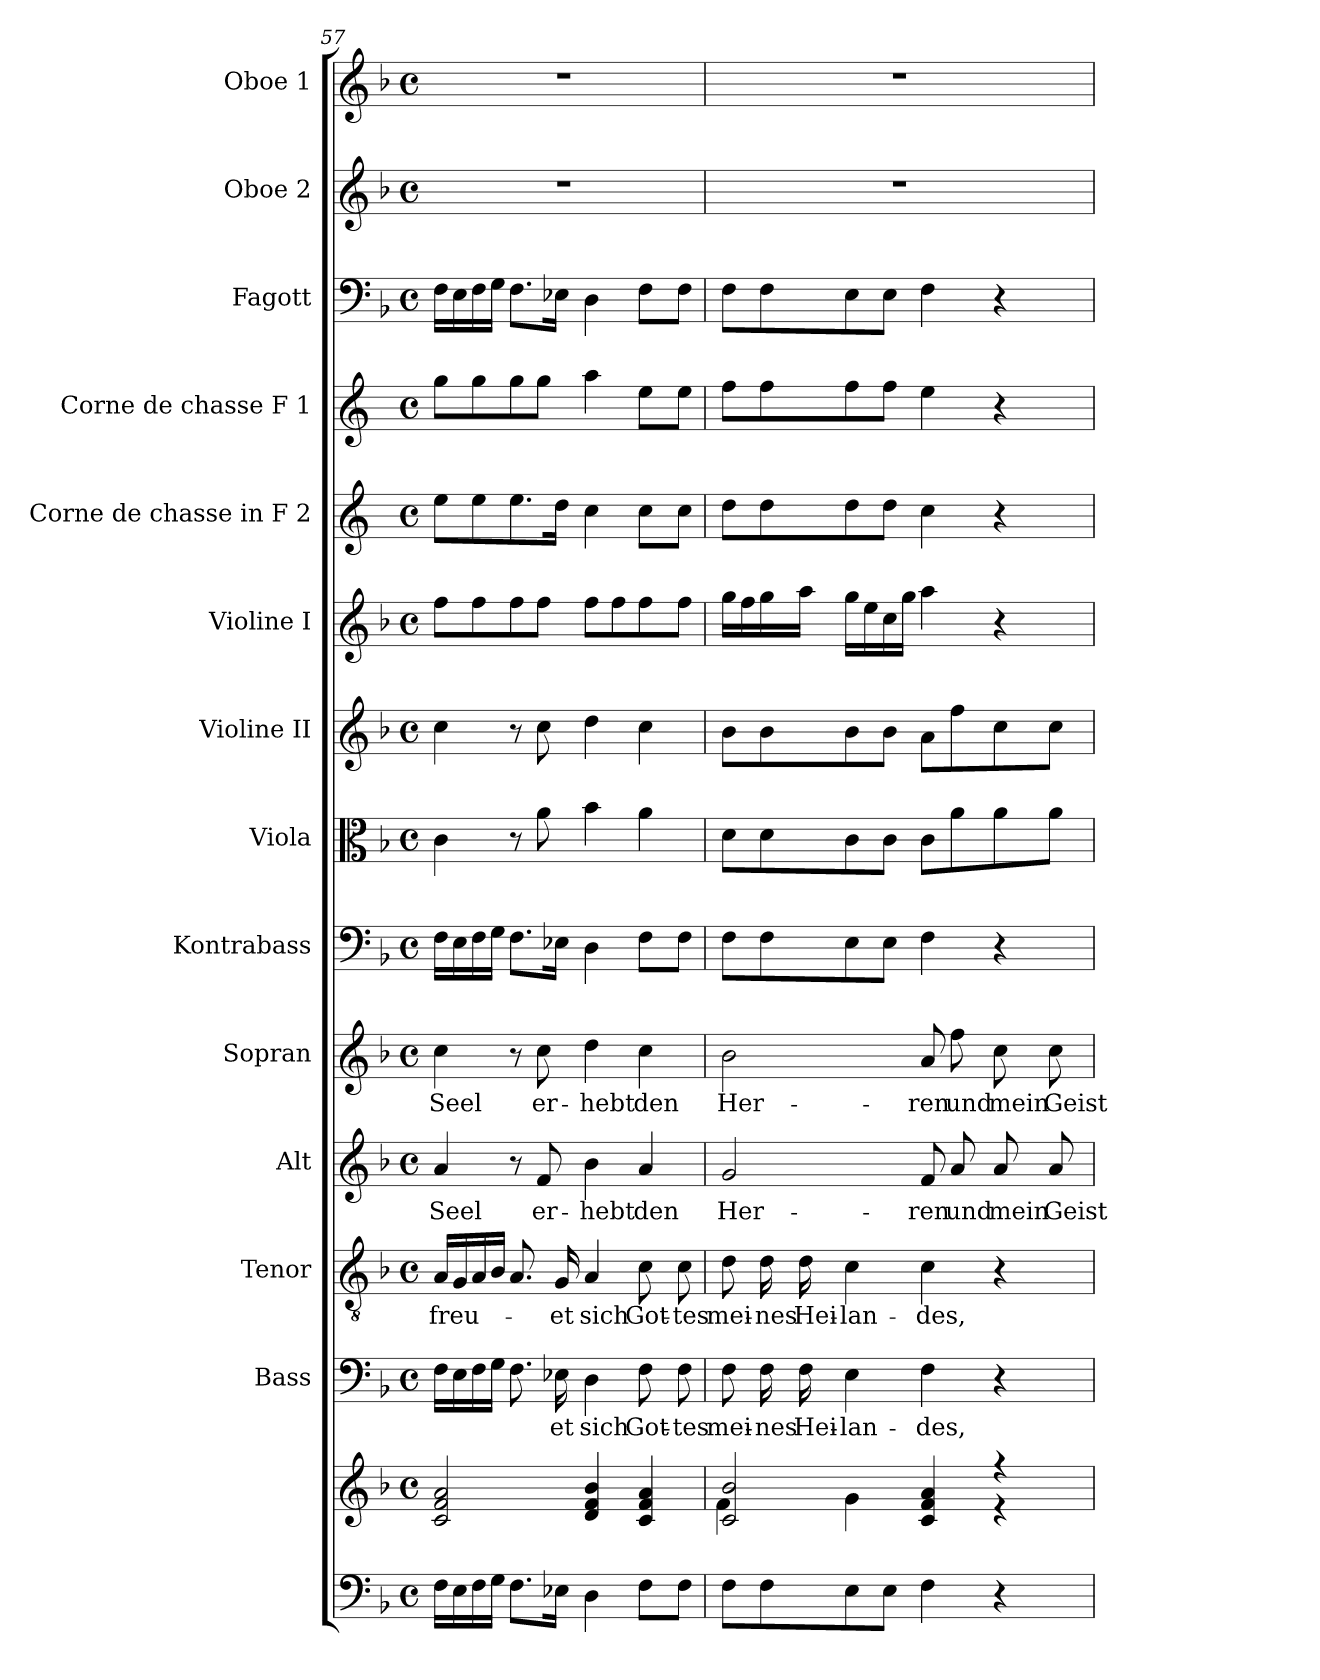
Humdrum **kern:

**kern	**kern	**kern	**text	**kern	**text	**kern	**text	**kern	**text	**kern	**kern	**kern	**kern	**kern	**kern	**kern	**kern	**kern
*part14	*part14	*part13	*part13	*part12	*part12	*part11	*part11	*part10	*part10	*part9	*part8	*part7	*part6	*part5	*part4	*part3	*part2	*part1
*staff15	*staff14	*staff13	*staff13	*staff12	*staff12	*staff11	*staff11	*staff10	*staff10	*staff9	*staff8	*staff7	*staff6	*staff5	*staff4	*staff3	*staff2	*staff1
*	*	*I"Bass	*	*I"Tenor	*	*I"Alt	*	*I"Sopran	*	*I"Kontrabass	*I"Viola	*I"Violine II	*I"Violine I	*I"Corne de chasse in F 2	*I"Corne de chasse F 1	*I"Fagott	*I"Oboe 2	*I"Oboe 1
*	*	*I'B.	*	*I'T.	*	*I'A.	*	*I'S.	*	*I'Kb.	*I'Vla.	*I'Vl. II	*I'Vl. I	*	*	*I'Fg.	*I'Ob. 2	*I'Ob. 1
*clefF4	*clefG2	*clefF4	*	*clefGv2	*	*clefG2	*	*clefG2	*	*clefF4	*clefC3	*clefG2	*clefG2	*clefG2	*clefG2	*clefF4	*clefG2	*clefG2
*	*	*	*	*	*	*	*	*	*	*ITrd7c12	*	*	*	*ITrd4c7	*ITrd4c7	*	*	*
*k[b-]	*k[b-]	*k[b-]	*	*k[b-]	*	*k[b-]	*	*k[b-]	*	*k[b-]	*k[b-]	*k[b-]	*k[b-]	*k[b-]	*k[b-]	*k[b-]	*k[b-]	*k[b-]
*F:	*F:	*F:	*	*F:	*	*F:	*	*F:	*	*F:	*F:	*F:	*F:	*F:	*F:	*F:	*F:	*F:
*M4/4	*M4/4	*M4/4	*	*M4/4	*	*M4/4	*	*M4/4	*	*M4/4	*M4/4	*M4/4	*M4/4	*M4/4	*M4/4	*M4/4	*M4/4	*M4/4
*met(c)	*met(c)	*met(c)	*	*met(c)	*	*met(c)	*	*met(c)	*	*met(c)	*met(c)	*met(c)	*met(c)	*met(c)	*met(c)	*met(c)	*met(c)	*met(c)
=57	=57	=57	=57	=57	=57	=57	=57	=57	=57	=57	=57	=57	=57	=57	=57	=57	=57	=57
!	!	!	!	!	!LO:LY:b	!	!LO:LY:b	!	!LO:LY:b	!	!	!	!	!	!	!	!	!
16F\LL	2c/ 2f/ 2a/	16F\LL	.	16A/LL	freu-	4a/	Seel	4cc\	Seel	16FF\LL	4c\	4cc\	8ff\L	8a\L	8cc\L	16F\LL	1r	1r
16E\	.	16E\	.	16G/	.	.	.	.	.	16EE\	.	.	.	.	.	16E\	.	.
16F\	.	16F\	.	16A/	.	.	.	.	.	16FF\	.	.	8ff\	8a\	8cc\	16F\	.	.
16G\JJ	.	16G\JJ	.	16B-/JJ	.	.	.	.	.	16GG\JJ	.	.	.	.	.	16G\JJ	.	.
8.F\L	.	8.F\	.	8.A/	.	8r	.	8r	.	8.FF\L	8r	8r	8ff\	8.a\	8cc\	8.F\L	.	.
!	!	!	!	!	!	!	!LO:LY:b	!	!LO:LY:b	!	!	!	!	!	!	!	!	!
.	.	.	.	.	.	8f/	er-	8cc\	er-	.	8a\	8cc\	8ff\J	.	8cc\J	.	.	.
!	!	!	!LO:LY:b	!	!LO:LY:b	!	!	!	!	!	!	!	!	!	!	!	!	!
16E-X\Jk	.	16E-X\	-et	16G/	-et	.	.	.	.	16EE-X\Jk	.	.	.	16g\Jk	.	16E-X\Jk	.	.
!	!	!	!LO:LY:b	!	!LO:LY:b	!	!LO:LY:b	!	!LO:LY:b	!	!	!	!	!	!	!	!	!
4D\	4d/ 4f/ 4b-/	4D\	sich	4A/	sich	4b-\	-hebt	4dd\	-hebt	4DD\	4b-\	4dd\	8ff\L	4f\	4dd\	4D\	.	.
.	.	.	.	.	.	.	.	.	.	.	.	.	8ff\	.	.	.	.	.
!	!	!	!LO:LY:b	!	!LO:LY:b	!	!LO:LY:b	!	!LO:LY:b	!	!	!	!	!	!	!	!	!
8F\L	4c/ 4f/ 4a/	8F\	Got-	8c\	Got-	4a/	den	4cc\	den	8FF\L	4a\	4cc\	8ff\	8f\L	8a\L	8F\L	.	.
!	!	!	!LO:LY:b	!	!LO:LY:b	!	!	!	!	!	!	!	!	!	!	!	!	!
8F\J	.	8F\	-tes	8c\	-tes	.	.	.	.	8FF\J	.	.	8ff\J	8f\J	8a\J	8F\J	.	.
=58	=58	=58	=58	=58	=58	=58	=58	=58	=58	=58	=58	=58	=58	=58	=58	=58	=58	=58
*	*^	*	*	*	*	*	*	*	*	*	*	*	*	*	*	*	*	*
!	!	!	!	!LO:LY:b	!	!LO:LY:b	!	!LO:LY:b	!	!LO:LY:b	!	!	!	!	!	!	!	!	!
8F\L	2c/ 2b-/	4f\	8F\	mei-	8d\	mei-	2g/	Her-	2b-\	Her-	8FF\L	8d\L	8b-\L	16gg\LL	8g\L	8b-\L	8F\L	1r	1r
.	.	.	.	.	.	.	.	.	.	.	.	.	.	16ff\	.	.	.	.	.
!	!	!	!	!LO:LY:b	!	!LO:LY:b	!	!	!	!	!	!	!	!	!	!	!	!	!
8F\	.	.	16F\	-nes	16d\	-nes	.	.	.	.	8FF\	8d\	8b-\	16gg\	8g\	8b-\	8F\	.	.
!	!	!	!	!LO:LY:b	!	!LO:LY:b	!	!	!	!	!	!	!	!	!	!	!	!	!
.	.	.	16F\	Hei-	16d\	Hei-	.	.	.	.	.	.	.	16aa\JJ	.	.	.	.	.
!	!	!	!	!LO:LY:b	!	!LO:LY:b	!	!	!	!	!	!	!	!	!	!	!	!	!
8E\	.	4g\	4E\	-lan-	4c\	-lan-	.	.	.	.	8EE\	8c\	8b-\	16gg\LL	8g\	8b-\	8E\	.	.
.	.	.	.	.	.	.	.	.	.	.	.	.	.	16ee\	.	.	.	.	.
8E\J	.	.	.	.	.	.	.	.	.	.	8EE\J	8c\J	8b-\J	16cc\	8g\J	8b-\J	8E\J	.	.
.	.	.	.	.	.	.	.	.	.	.	.	.	.	16gg\JJ	.	.	.	.	.
!	!	!	!	!LO:LY:b	!	!LO:LY:b	!	!LO:LY:b	!	!LO:LY:b	!	!	!	!	!	!	!	!	!
4F\	4c/ 4f/ 4a/	4ryy	4F\	-des,	4c\	-des,	8f/	-ren	8a/	-ren	4FF\	8c\L	8a\L	4aa\	4f\	4a\	4F\	.	.
!	!	!	!	!	!	!	!	!LO:LY:b	!	!LO:LY:b	!	!	!	!	!	!	!	!	!
.	.	.	.	.	.	.	8a/	und	8ff\	und	.	8a\	8ff\	.	.	.	.	.	.
!	!	!	!	!	!	!	!	!LO:LY:b	!	!LO:LY:b	!	!	!	!	!	!	!	!	!
4r	4r	4r	4r	.	4r	.	8a/	mein	8cc\	mein	4r	8a\	8cc\	4r	4r	4r	4r	.	.
!	!	!	!	!	!	!	!	!LO:LY:b	!	!LO:LY:b	!	!	!	!	!	!	!	!	!
.	.	.	.	.	.	.	8a/	Geist	8cc\	Geist	.	8a\J	8cc\J	.	.	.	.	.	.
*	*v	*v	*	*	*	*	*	*	*	*	*	*	*	*	*	*	*	*	*
=	=	=	=	=	=	=	=	=	=	=	=	=	=	=	=	=	=	=
*-	*-	*-	*-	*-	*-	*-	*-	*-	*-	*-	*-	*-	*-	*-	*-	*-	*-	*-
